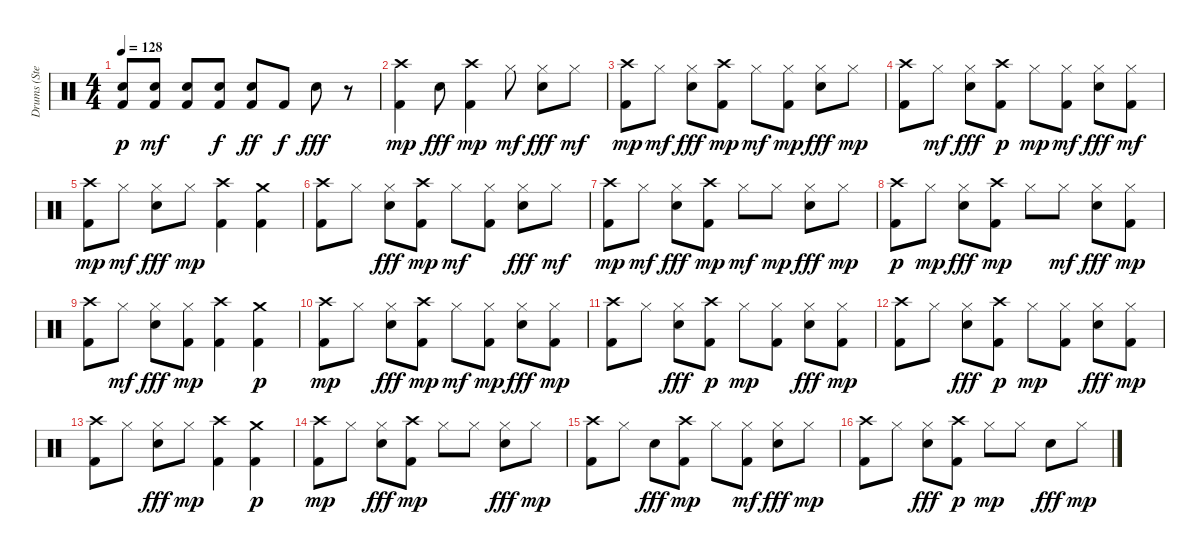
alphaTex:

\track ("Drums (Steven)" "Drums (Ste") {instrument percussion}
\staff {score}
\articulation defaults
\ts (4 4)
\tempo 128
\clef neutral
\ks c
("Kick (hit) 2" "Electric Snare (hit)").8{dy p} ("Kick (hit) 2" "Electric Snare (hit)").8{dy mf} ("Kick (hit) 2" "Electric Snare (hit)").8 ("Kick (hit) 2" "Electric Snare (hit)").8{dy f} ("Kick (hit) 2" "Electric Snare (hit)").8{dy ff} "Kick (hit) 2".8{dy f} "Electric Snare (hit)".8{dy fff} r.8 |
("Kick (hit) 2" "Crash high (hit)").4{dy mp} "Electric Snare (hit)".8{dy fff} ("Kick (hit) 2" "Crash high (hit)").4{dy mp} "Hi-Hat (closed)".8{dy mf} ("Hi-Hat (closed)" "Electric Snare (hit)").8{dy fff} "Hi-Hat (closed)".8{dy mf} |
("Kick (hit) 2" "Crash high (hit)").8{dy mp} "Hi-Hat (closed)".8{dy mf} ("Hi-Hat (closed)" "Electric Snare (hit)").8{dy fff} ("Kick (hit) 2" "Crash high (hit)").8{dy mp} "Hi-Hat (closed)".8{dy mf} ("Kick (hit) 2" "Hi-Hat (closed)").8{dy mp} ("Hi-Hat (closed)" "Electric Snare (hit)").8{dy fff} "Hi-Hat (closed)".8{dy mp} |
("Kick (hit) 2" "Crash high (hit)").8 "Hi-Hat (closed)".8{dy mf} ("Hi-Hat (closed)" "Electric Snare (hit)").8{dy fff} ("Kick (hit) 2" "Crash high (hit)").8{dy p} "Hi-Hat (closed)".8{dy mp} ("Kick (hit) 2" "Hi-Hat (closed)").8{dy mf} ("Hi-Hat (closed)" "Electric Snare (hit)").8{dy fff} ("Kick (hit) 2" "Hi-Hat (closed)").8{dy mf} |
("Kick (hit) 2" "Crash high (hit)").8{dy mp} "Hi-Hat (closed)".8{dy mf} ("Hi-Hat (closed)" "Electric Snare (hit)").8{dy fff} "Hi-Hat (closed)".8{dy mp} ("Kick (hit) 2" "Crash high (hit)").4 ("Kick (hit) 2" "Crash medium (hit)").4 |
("Kick (hit) 2" "Crash high (hit)").8 "Hi-Hat (closed)".8 ("Hi-Hat (closed)" "Electric Snare (hit)").8{dy fff} ("Kick (hit) 2" "Crash high (hit)").8{dy mp} "Hi-Hat (closed)".8{dy mf} ("Kick (hit) 2" "Hi-Hat (closed)").8 ("Hi-Hat (closed)" "Electric Snare (hit)").8{dy fff} "Hi-Hat (closed)".8{dy mf} |
("Kick (hit) 2" "Crash high (hit)").8{dy mp} "Hi-Hat (closed)".8{dy mf} ("Hi-Hat (closed)" "Electric Snare (hit)").8{dy fff} ("Kick (hit) 2" "Crash high (hit)").8{dy mp} "Hi-Hat (closed)".8{dy mf} "Hi-Hat (closed)".8{dy mp} ("Hi-Hat (closed)" "Electric Snare (hit)").8{dy fff} "Hi-Hat (closed)".8{dy mp} |
("Kick (hit) 2" "Crash high (hit)").8{dy p} "Hi-Hat (closed)".8{dy mp} ("Hi-Hat (closed)" "Electric Snare (hit)").8{dy fff} ("Kick (hit) 2" "Crash high (hit)").8{dy mp} "Hi-Hat (closed)".8 "Hi-Hat (closed)".8{dy mf} ("Hi-Hat (closed)" "Electric Snare (hit)").8{dy fff} ("Kick (hit) 2" "Hi-Hat (closed)").8{dy mp} |
("Kick (hit) 2" "Crash high (hit)").8 "Hi-Hat (closed)".8{dy mf} ("Hi-Hat (closed)" "Electric Snare (hit)").8{dy fff} ("Kick (hit) 2" "Hi-Hat (closed)").8{dy mp} ("Kick (hit) 2" "Crash high (hit)").4 ("Kick (hit) 2" "Crash medium (hit)").4{dy p} |
("Kick (hit) 2" "Crash high (hit)").8{dy mp} "Hi-Hat (closed)".8 ("Hi-Hat (closed)" "Electric Snare (hit)").8{dy fff} ("Kick (hit) 2" "Crash high (hit)").8{dy mp} "Hi-Hat (closed)".8{dy mf} ("Kick (hit) 2" "Hi-Hat (closed)").8{dy mp} ("Hi-Hat (closed)" "Electric Snare (hit)").8{dy fff} ("Kick (hit) 2" "Hi-Hat (closed)").8{dy mp} |
("Kick (hit) 2" "Crash high (hit)").8 "Hi-Hat (closed)".8 ("Hi-Hat (closed)" "Electric Snare (hit)").8{dy fff} ("Kick (hit) 2" "Crash high (hit)").8{dy p} "Hi-Hat (closed)".8{dy mp} ("Kick (hit) 2" "Hi-Hat (closed)").8 ("Hi-Hat (closed)" "Electric Snare (hit)").8{dy fff} ("Kick (hit) 2" "Hi-Hat (closed)").8{dy mp} |
("Kick (hit) 2" "Crash high (hit)").8 "Hi-Hat (closed)".8 ("Hi-Hat (closed)" "Electric Snare (hit)").8{dy fff} ("Kick (hit) 2" "Crash high (hit)").8{dy p} "Hi-Hat (closed)".8{dy mp} ("Kick (hit) 2" "Hi-Hat (closed)").8 ("Hi-Hat (closed)" "Electric Snare (hit)").8{dy fff} ("Kick (hit) 2" "Hi-Hat (closed)").8{dy mp} |
("Kick (hit) 2" "Crash high (hit)").8 "Hi-Hat (closed)".8 ("Hi-Hat (closed)" "Electric Snare (hit)").8{dy fff} "Hi-Hat (closed)".8{dy mp} ("Kick (hit) 2" "Crash high (hit)").4 ("Kick (hit) 2" "Crash medium (hit)").4{dy p} |
("Kick (hit) 2" "Crash high (hit)").8{dy mp} "Hi-Hat (closed)".8 ("Hi-Hat (closed)" "Electric Snare (hit)").8{dy fff} ("Kick (hit) 2" "Crash high (hit)").8{dy mp} "Hi-Hat (closed)".8 "Hi-Hat (closed)".8 ("Hi-Hat (closed)" "Electric Snare (hit)").8{dy fff} "Hi-Hat (closed)".8{dy mp} |
("Kick (hit) 2" "Crash high (hit)").8 "Hi-Hat (closed)".8 "Electric Snare (hit)".8{dy fff} ("Kick (hit) 2" "Crash high (hit)").8{dy mp} "Hi-Hat (closed)".8 ("Kick (hit) 2" "Hi-Hat (closed)").8{dy mf} ("Hi-Hat (closed)" "Electric Snare (hit)").8{dy fff} "Hi-Hat (closed)".8{dy mp} |
("Kick (hit) 2" "Crash high (hit)").8 "Hi-Hat (closed)".8 ("Hi-Hat (closed)" "Electric Snare (hit)").8{dy fff} ("Kick (hit) 2" "Crash high (hit)").8{dy p} "Hi-Hat (closed)".8{dy mp} "Hi-Hat (closed)".8 "Electric Snare (hit)".8{dy fff} "Hi-Hat (closed)".8{dy mp}
